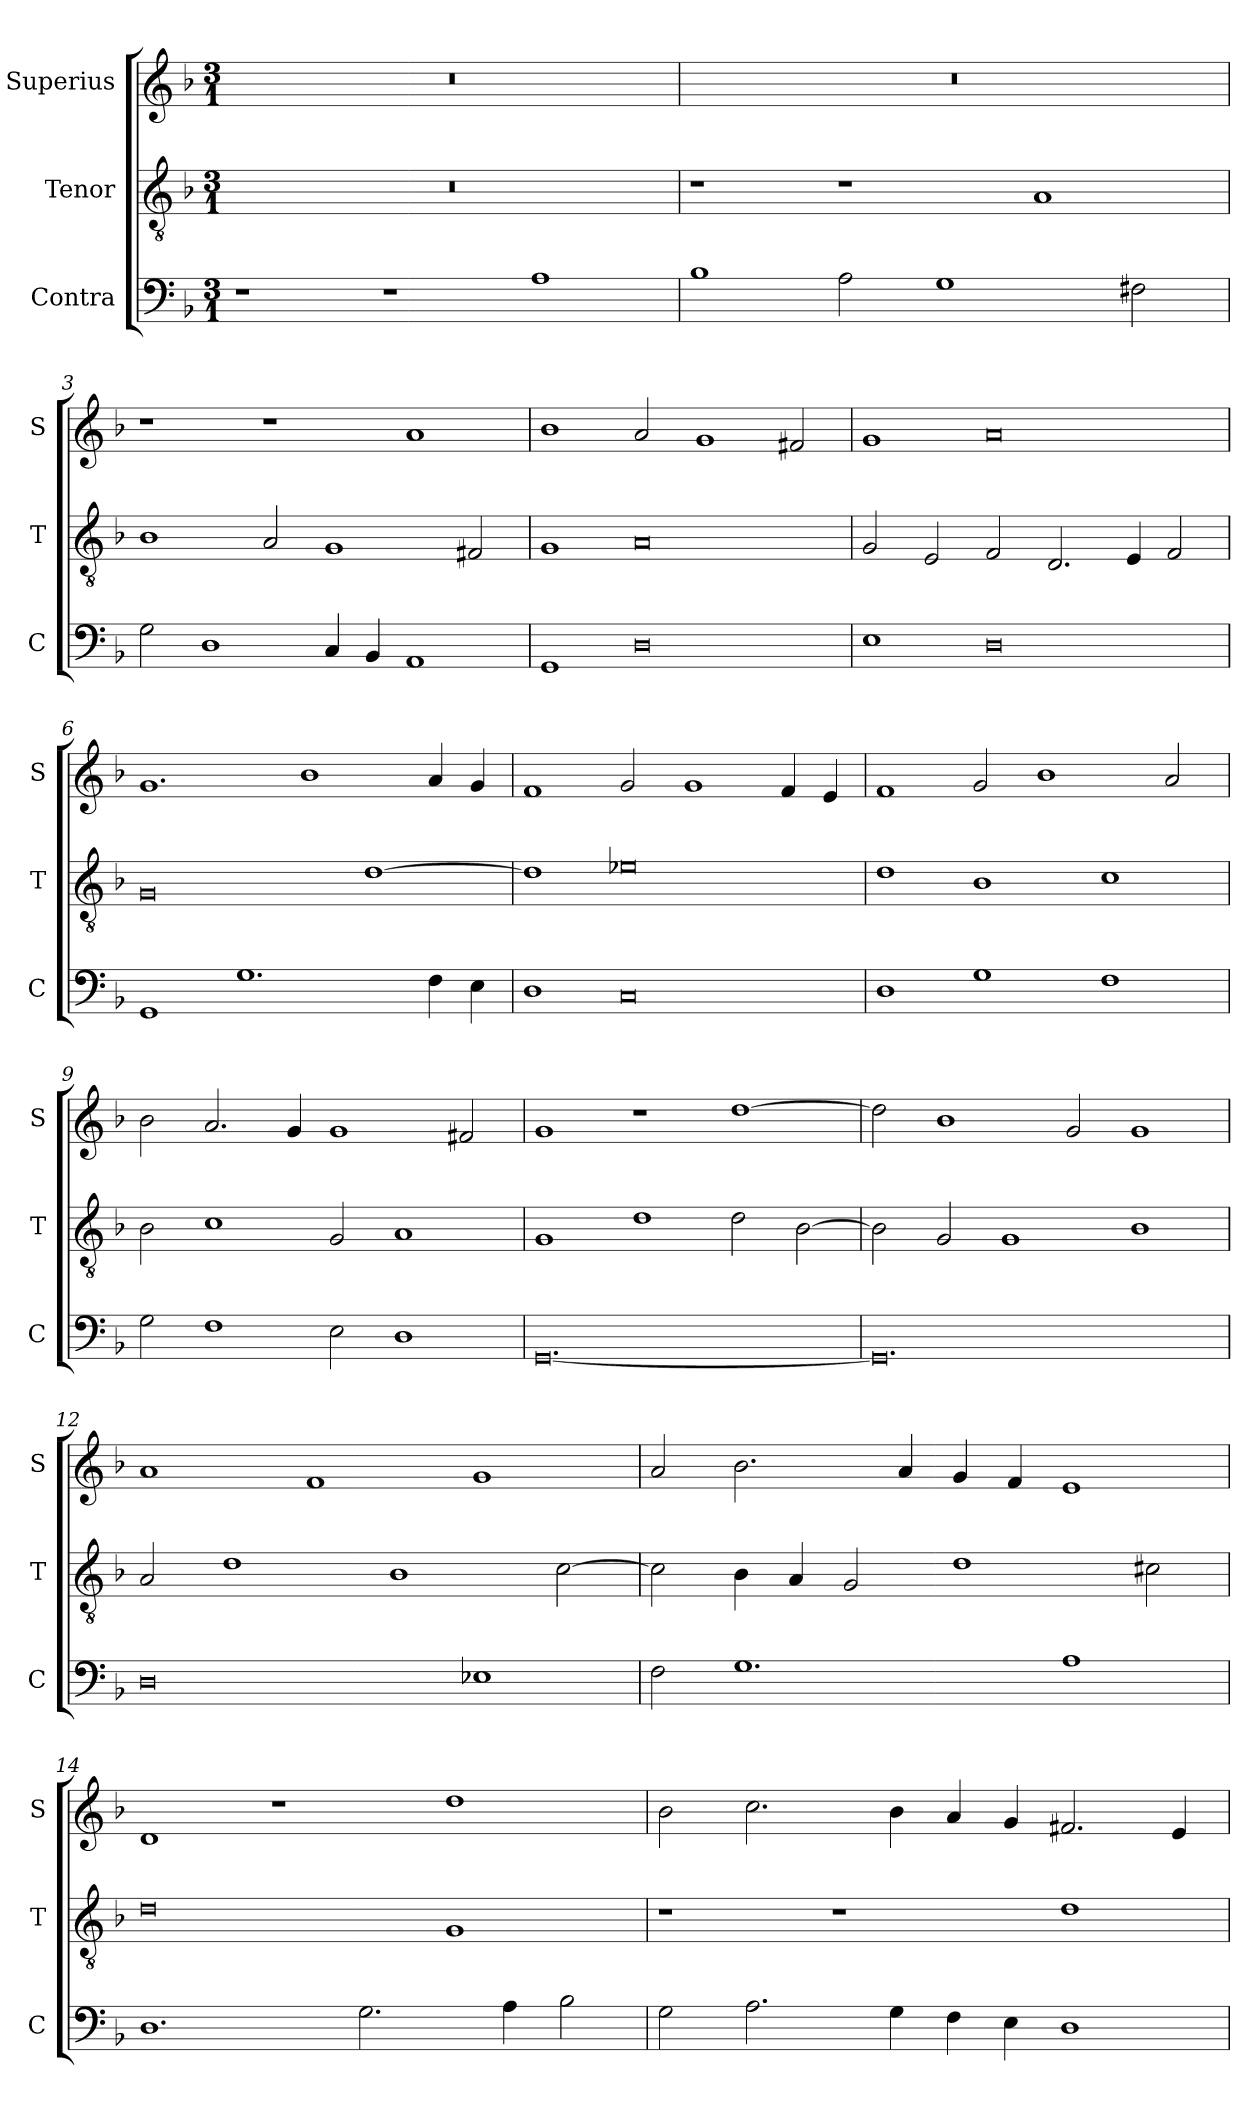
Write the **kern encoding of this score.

**kern	**kern	**kern
*part3	*part2	*part1
*staff3	*staff2	*staff1
*I"Contra	*I"Tenor	*I"Superius
*I'C	*I'T	*I'S
*clefF4	*clefGv2	*clefG2
*k[b-]	*k[b-]	*k[b-]
*M3/1	*M3/1	*M3/1
=1	=1	=1
1r	0.r	0.r
1r	.	.
1A	.	.
=2	=2	=2
1B-	1r	0.r
2A\	1r	.
1G	.	.
.	1A	.
2F#X\	.	.
=3	=3	=3
2G\	1B-	1r
1D	.	.
.	2A/	1r
4C/	1G	.
4BB-/	.	.
1AA	.	1a
.	2F#X/	.
=4	=4	=4
1GG	1G	1b-
0D	0A	2a/
.	.	1g
.	.	2f#X/
=5	=5	=5
1E	2G/	1g
.	2E/	.
0D	2F/	0a
.	2.D/	.
.	4E/	.
.	2F/	.
=6	=6	=6
1GG	0G	1.g
1.G	.	.
.	.	1b-
.	[1d	.
4F\	.	4a/
4E\	.	4g/
=7	=7	=7
1D	1d]	1f
0C	0e-X	2g/
.	.	1g
.	.	4f/
.	.	4e/
=8	=8	=8
1D	1d	1f
1G	1B-	2g/
.	.	1b-
1F	1c	.
.	.	2a/
=9	=9	=9
2G\	2B-\	2b-\
1F	1c	2.a/
.	.	4g/
2E\	2G/	1g
1D	1A	.
.	.	2f#X/
=10	=10	=10
[0.GG	1G	1g
.	1d	1r
.	2d\	[1dd
.	[2B-\	.
=11	=11	=11
0.GG]	2B-\]	2dd\]
.	2G/	1b-
.	1G	.
.	.	2g/
.	1B-	1g
=12	=12	=12
0D	2A/	1a
.	1d	.
.	.	1f
.	1B-	.
1E-X	.	1g
.	[2c\	.
=13	=13	=13
2F\	2c\]	2a/
1.G	4B-\	2.b-\
.	4A/	.
.	2G/	.
.	.	4a/
.	1d	4g/
.	.	4f/
1A	.	1e
.	2c#X\	.
=14	=14	=14
1.D	0d	1d
.	.	1r
2.G\	.	.
.	1G	1dd
4A\	.	.
2B-\	.	.
=15	=15	=15
2G\	1r	2b-\
2.A\	.	2.cc\
.	1r	.
4G\	.	4b-\
4F\	.	4a/
4E\	.	4g/
1D	1d	2.f#X/
.	.	4e/
=	=	=
*-	*-	*-
